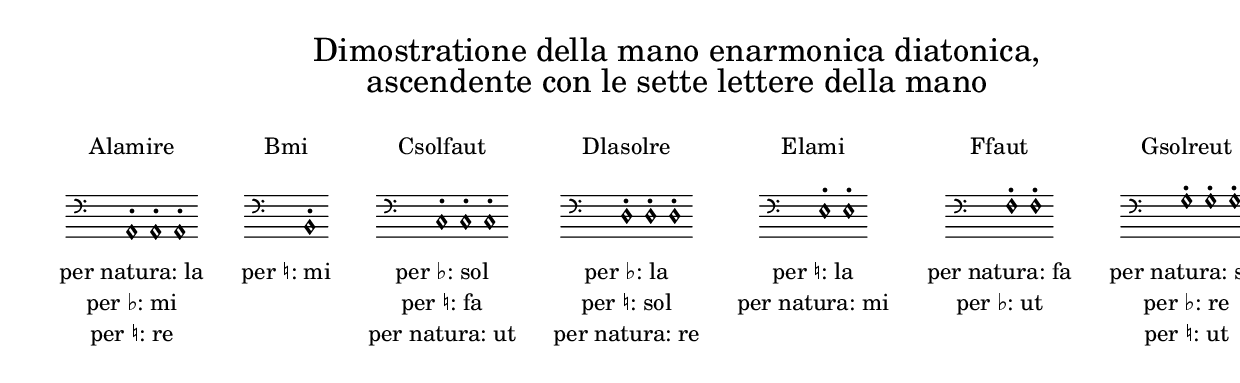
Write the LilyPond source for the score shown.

\version "2.22.2"

% Auto generated file

\header {
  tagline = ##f
}

dot = {
   \once \override Script.add-stem-support = ##f
   \once \override Script.toward-stem-shift = 0
   \once \override Script.skyline-horizontal-padding = 0
   \once \override Script.direction = 1
   \once \override Script.font-size = 1
}

\markup {
  \center-column {
    \line {
      \center-align
      \fontsize#3 { \concat { \normal-text "Dimostratione della mano enarmonica diatonica,"} }
    }\line {
      \center-align
      \fontsize#3 { \concat { \normal-text "ascendente con le sette lettere della mano"} }
    }
    \null
    \line {
      \center-column {
        \line {
          \left-align {  \normal-text "Alamire" }
        }

        \null
        \line {
          \score {
            <<
              \new Staff \with { instrumentName = ""} {
                \override Staff.TimeSignature.stencil = ##f
                \override Staff.NoteHead.style = #'baroque
                \accidentalStyle Score.forget
                \override Rest.style = #'mensural
                \override NoteHead.style = #'petrucci
                \cadenzaOn
                \clef "mensural-f"
                \key c #`((0 . ,NATURAL) (1 . ,NATURAL) (2 . ,NATURAL)
                          (3 . ,NATURAL) (4 . ,NATURAL) (5 . ,NATURAL)
                          (6 . ,NATURAL))  \dot a,1-.   \dot a,1-.   \dot a,1-.  
                \cadenzaOff
              }
            >>
            \layout {
              \context {
                \Score
                \override SpacingSpanner.common-shortest-duration = #(ly:make-moment 1)
              }
            }
          }
        }
        \null
        \line {
          \left-align {  \normal-text "per natura: la" }
        }
        \line {
          \left-align {  \normal-text "per ♭: mi" }
        }
        \line {
          \left-align {  \normal-text "per ♮: re" }
        }

      }
      \hspace #3 
      \center-column {
        \line {
          \left-align {  \normal-text "Bmi" }
        }

        \null
        \line {
          \score {
            <<
              \new Staff \with { instrumentName = ""} {
                \override Staff.TimeSignature.stencil = ##f
                \override Staff.NoteHead.style = #'baroque
                \accidentalStyle Score.forget
                \override Rest.style = #'mensural
                \override NoteHead.style = #'petrucci
                \cadenzaOn
                \clef "mensural-f"
                \key c #`((0 . ,NATURAL) (1 . ,NATURAL) (2 . ,NATURAL)
                          (3 . ,NATURAL) (4 . ,NATURAL) (5 . ,NATURAL)
                          (6 . ,NATURAL))  \dot b,1-.  
                \cadenzaOff
              }
            >>
            \layout {
              \context {
                \Score
                \override SpacingSpanner.common-shortest-duration = #(ly:make-moment 1)
              }
            }
          }
        }
        \null
        \line {
          \left-align {  \normal-text "per ♮: mi" }
        }

      }
      \hspace #3 
      \center-column {
        \line {
          \left-align {  \normal-text "Csolfaut" }
        }

        \null
        \line {
          \score {
            <<
              \new Staff \with { instrumentName = ""} {
                \override Staff.TimeSignature.stencil = ##f
                \override Staff.NoteHead.style = #'baroque
                \accidentalStyle Score.forget
                \override Rest.style = #'mensural
                \override NoteHead.style = #'petrucci
                \cadenzaOn
                \clef "mensural-f"
                \key c #`((0 . ,NATURAL) (1 . ,NATURAL) (2 . ,NATURAL)
                          (3 . ,NATURAL) (4 . ,NATURAL) (5 . ,NATURAL)
                          (6 . ,NATURAL))  \dot c1-.   \dot c1-.   \dot c1-.  
                \cadenzaOff
              }
            >>
            \layout {
              \context {
                \Score
                \override SpacingSpanner.common-shortest-duration = #(ly:make-moment 1)
              }
            }
          }
        }
        \null
        \line {
          \left-align {  \normal-text "per ♭: sol" }
        }
        \line {
          \left-align {  \normal-text "per ♮: fa" }
        }
        \line {
          \left-align {  \normal-text "per natura: ut" }
        }

      }
      \hspace #3 
      \center-column {
        \line {
          \left-align {  \normal-text "Dlasolre" }
        }

        \null
        \line {
          \score {
            <<
              \new Staff \with { instrumentName = ""} {
                \override Staff.TimeSignature.stencil = ##f
                \override Staff.NoteHead.style = #'baroque
                \accidentalStyle Score.forget
                \override Rest.style = #'mensural
                \override NoteHead.style = #'petrucci
                \cadenzaOn
                \clef "mensural-f"
                \key c #`((0 . ,NATURAL) (1 . ,NATURAL) (2 . ,NATURAL)
                          (3 . ,NATURAL) (4 . ,NATURAL) (5 . ,NATURAL)
                          (6 . ,NATURAL))  \dot d1-.   \dot d1-.   \dot d1-.  
                \cadenzaOff
              }
            >>
            \layout {
              \context {
                \Score
                \override SpacingSpanner.common-shortest-duration = #(ly:make-moment 1)
              }
            }
          }
        }
        \null
        \line {
          \left-align {  \normal-text "per ♭: la" }
        }
        \line {
          \left-align {  \normal-text "per ♮: sol" }
        }
        \line {
          \left-align {  \normal-text "per natura: re" }
        }

      }
      \hspace #3 
      \center-column {
        \line {
          \left-align {  \normal-text "Elami" }
        }

        \null
        \line {
          \score {
            <<
              \new Staff \with { instrumentName = ""} {
                \override Staff.TimeSignature.stencil = ##f
                \override Staff.NoteHead.style = #'baroque
                \accidentalStyle Score.forget
                \override Rest.style = #'mensural
                \override NoteHead.style = #'petrucci
                \cadenzaOn
                \clef "mensural-f"
                \key c #`((0 . ,NATURAL) (1 . ,NATURAL) (2 . ,NATURAL)
                          (3 . ,NATURAL) (4 . ,NATURAL) (5 . ,NATURAL)
                          (6 . ,NATURAL))  \dot e1-.   \dot e1-.  
                \cadenzaOff
              }
            >>
            \layout {
              \context {
                \Score
                \override SpacingSpanner.common-shortest-duration = #(ly:make-moment 1)
              }
            }
          }
        }
        \null
        \line {
          \left-align {  \normal-text "per ♮: la" }
        }
        \line {
          \left-align {  \normal-text "per natura: mi" }
        }

      }
      \hspace #3 
      \center-column {
        \line {
          \left-align {  \normal-text "Ffaut" }
        }

        \null
        \line {
          \score {
            <<
              \new Staff \with { instrumentName = ""} {
                \override Staff.TimeSignature.stencil = ##f
                \override Staff.NoteHead.style = #'baroque
                \accidentalStyle Score.forget
                \override Rest.style = #'mensural
                \override NoteHead.style = #'petrucci
                \cadenzaOn
                \clef "mensural-f"
                \key c #`((0 . ,NATURAL) (1 . ,NATURAL) (2 . ,NATURAL)
                          (3 . ,NATURAL) (4 . ,NATURAL) (5 . ,NATURAL)
                          (6 . ,NATURAL))  \dot f1-.   \dot f1-.  
                \cadenzaOff
              }
            >>
            \layout {
              \context {
                \Score
                \override SpacingSpanner.common-shortest-duration = #(ly:make-moment 1)
              }
            }
          }
        }
        \null
        \line {
          \left-align {  \normal-text "per natura: fa" }
        }
        \line {
          \left-align {  \normal-text "per ♭: ut" }
        }

      }
      \hspace #3 
      \center-column {
        \line {
          \left-align {  \normal-text "Gsolreut" }
        }

        \null
        \line {
          \score {
            <<
              \new Staff \with { instrumentName = ""} {
                \override Staff.TimeSignature.stencil = ##f
                \override Staff.NoteHead.style = #'baroque
                \accidentalStyle Score.forget
                \override Rest.style = #'mensural
                \override NoteHead.style = #'petrucci
                \cadenzaOn
                \clef "mensural-f"
                \key c #`((0 . ,NATURAL) (1 . ,NATURAL) (2 . ,NATURAL)
                          (3 . ,NATURAL) (4 . ,NATURAL) (5 . ,NATURAL)
                          (6 . ,NATURAL))  \dot g1-.   \dot g1-.   \dot g1-.  
                \cadenzaOff
              }
            >>
            \layout {
              \context {
                \Score
                \override SpacingSpanner.common-shortest-duration = #(ly:make-moment 1)
              }
            }
          }
        }
        \null
        \line {
          \left-align {  \normal-text "per natura: sol" }
        }
        \line {
          \left-align {  \normal-text "per ♭: re" }
        }
        \line {
          \left-align {  \normal-text "per ♮: ut" }
        }

      }
      \hspace #3 

    }
  }
}